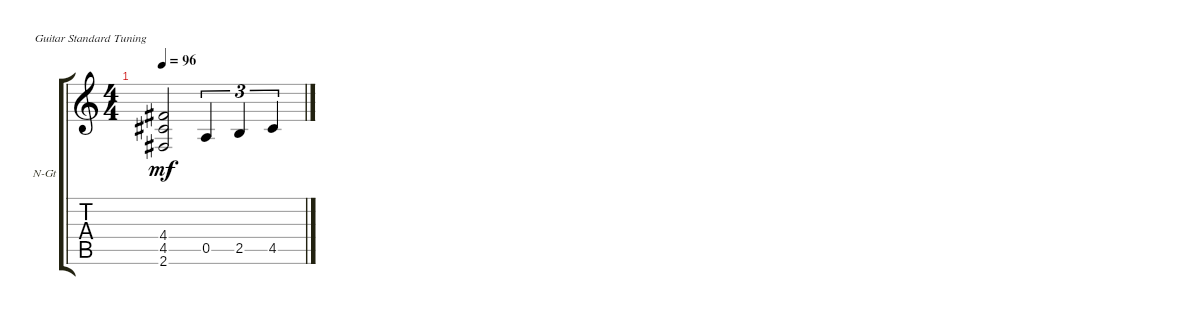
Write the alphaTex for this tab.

\defaultSystemsLayout 4
\bracketExtendMode groupsimilarinstruments
\firstSystemTrackNameOrientation horizontal
\otherSystemsTrackNameOrientation horizontal
\track ("David" "N-Gt") {instrument acousticguitarnylon}
\staff {score tabs}
\tuning (E4 B3 G3 D3 A2 E2)
\ts (4 4)
\tempo 96
\clef g2
\ks c
(2.6 4.5 4.4).2{dy mf} 0.5.4{tu (3 2)} 2.5.4{tu (3 2)} 4.5.4{tu (3 2)}
